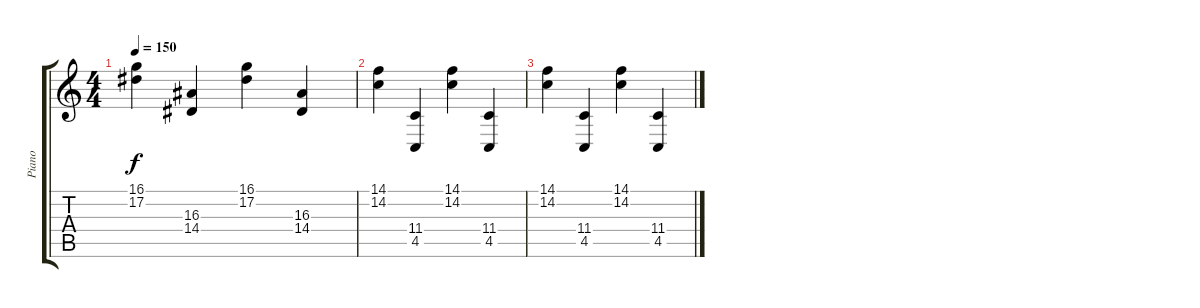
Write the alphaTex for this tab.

\track ("Piano" "Piano") {instrument acousticgrandpiano}
\staff {score tabs}
\tuning (Eb4 Bb3 Gb3 Db3 Ab2 Eb2) {hide}
\ts (4 4)
\tempo 150
\clef g2
\ks c
(16.1 17.2).4{dy f} (16.3 14.4).4 (16.1 17.2).4 (16.3 14.4).4 |
(14.1 14.2).4 (11.4 4.5).4 (14.1 14.2).4 (11.4 4.5).4 |
(14.1 14.2).4 (11.4 4.5).4 (14.1 14.2).4 (11.4 4.5).4
